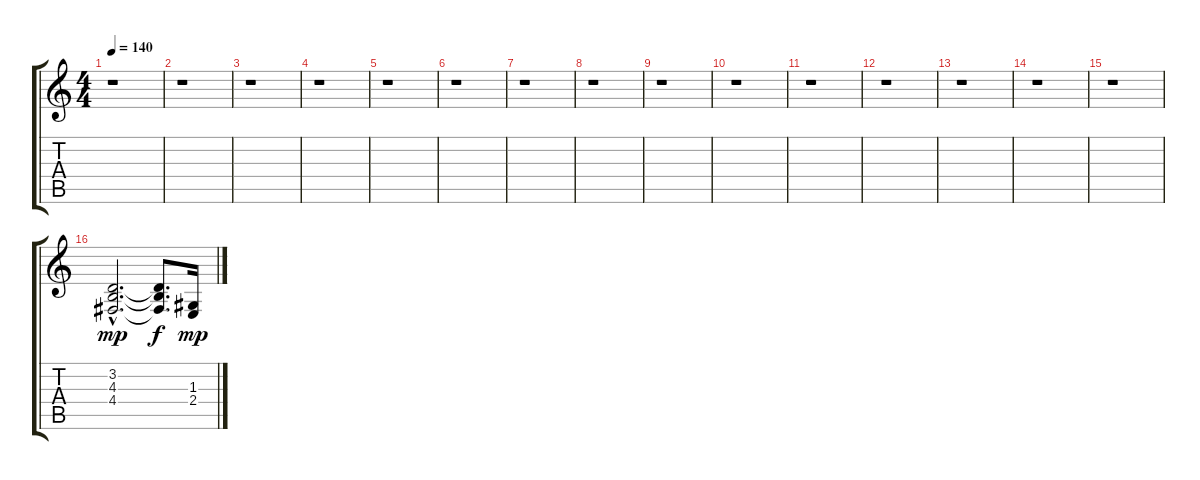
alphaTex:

\track "" {instrument trumpet}
\staff {score tabs}
\tuning (E4 B3 G3 D3 A2 E2) {hide}
\ts (4 4)
\tempo 140
\clef g2
\ks c
r.1{dy ff} |
r.1 |
r.1 |
r.1 |
r.1 |
r.1 |
r.1 |
r.1 |
r.1 |
r.1 |
r.1 |
r.1 |
r.1 |
r.1 |
r.1 |
(3.2{hac} 4.3{hac} 4.4{hac}).2{d dy mp volume 13 balance 8 instrument synthstrings1} (3.2{t} 4.3{t} 4.4{t}).8{d dy f} (1.3 2.4).16{dy mp}
